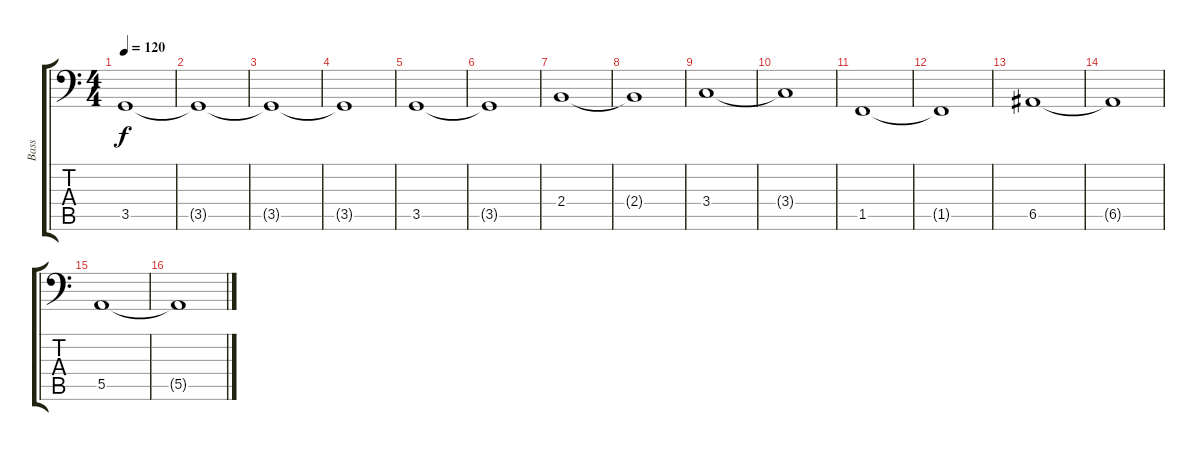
\track ("Bass" "Bass") {instrument electricbassfinger}
\staff {score tabs}
\tuning (C3 G2 D2 A1 E1 B0) {hide}
\ts (4 4)
\tempo 120
\clef f4
\ks c
3.5.1{dy f} |
3.5{t}.1 |
3.5{t}.1 |
3.5{t}.1 |
3.5.1 |
3.5{t}.1 |
2.4.1 |
2.4{t}.1 |
3.4.1 |
3.4{t}.1 |
1.5.1 |
1.5{t}.1 |
6.5.1 |
6.5{t}.1 |
5.5.1 |
5.5{t}.1
